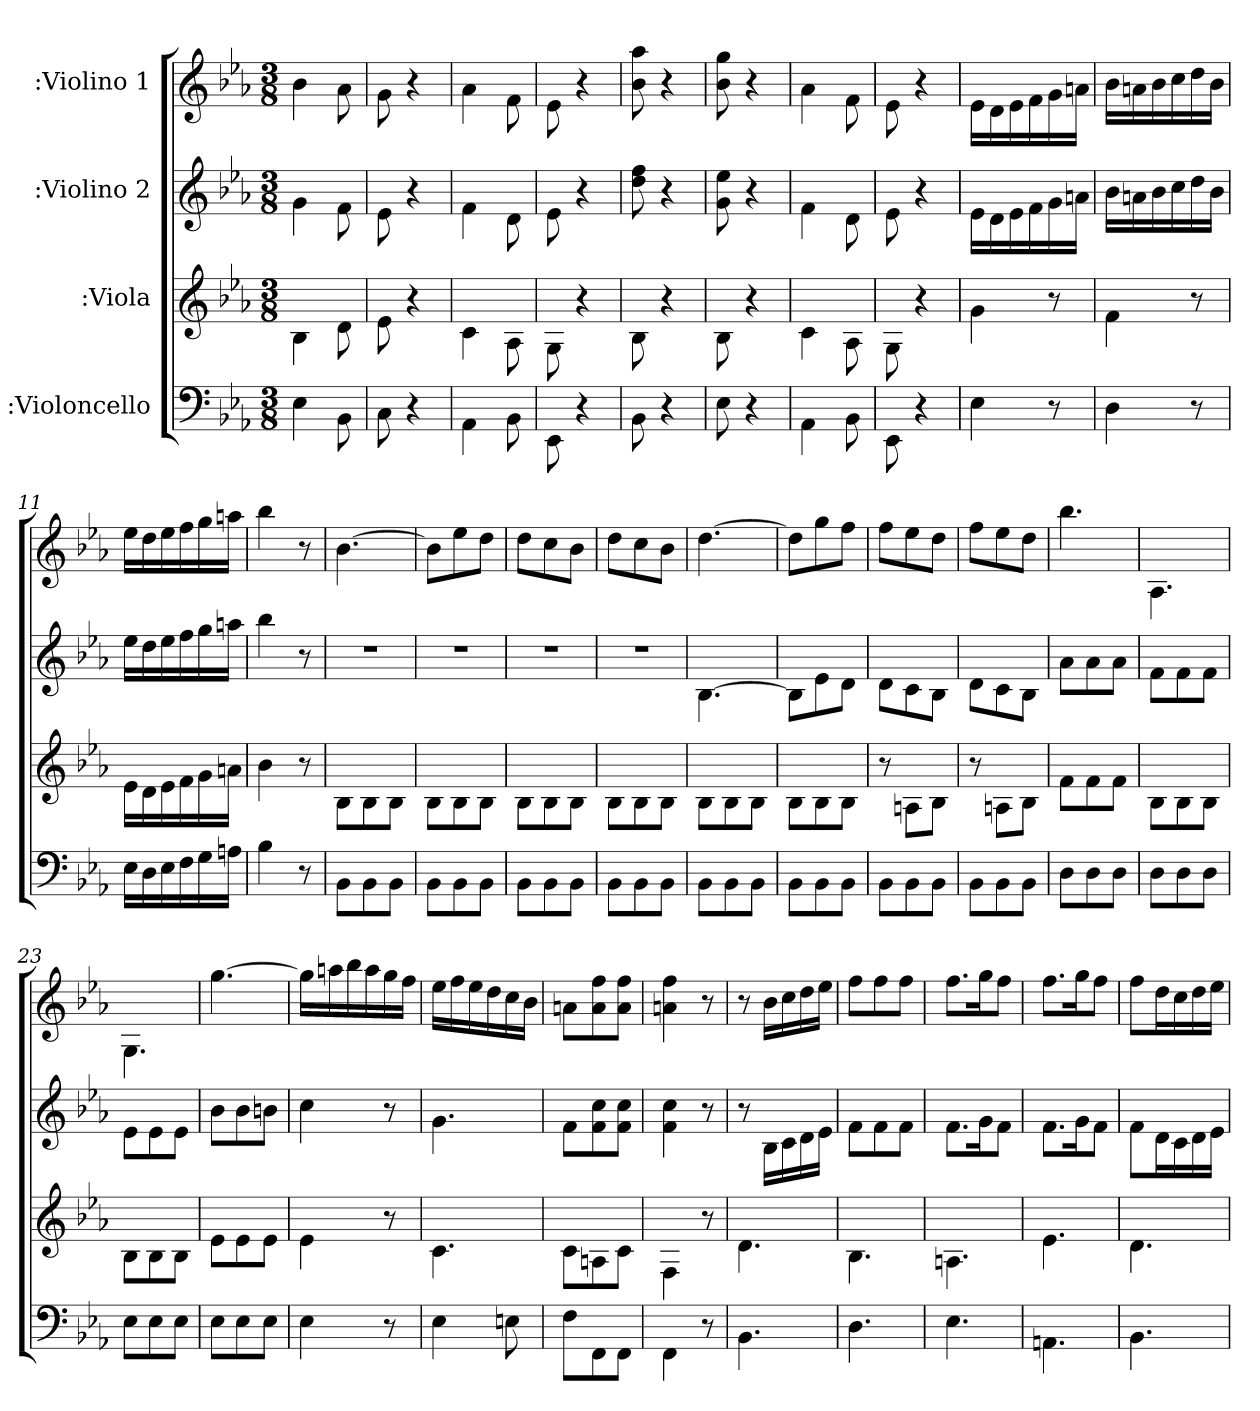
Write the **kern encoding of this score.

**kern	**kern	**kern	**kern
*part4	*part3	*part2	*part1
*staff4	*staff3	*staff2	*staff1
*I":Violoncello	*I":Viola	*I":Violino 2	*I":Violino 1
*k[b-e-a-]	*k[b-e-a-]	*k[b-e-a-]	*k[b-e-a-]
*E-:	*E-:	*E-:	*E-:
*M3/8	*M3/8	*M3/8	*M3/8
=1	=1	=1	=1
4E-\	4B-\	4g\	4b-\
8BB-\	8d\	8f\	8a-\
=2	=2	=2	=2
8C\	8e-\	8e-\	8g\
4r	4r	4r	4r
=3	=3	=3	=3
4AA-\	4c\	4f\	4a-\
8BB-\	8A-\	8d\	8f\
=4	=4	=4	=4
8EE-\	8G\	8e-\	8e-\
4r	4r	4r	4r
=5	=5	=5	=5
8BB-\	8B-\	8ff\ 8dd\	8aa-\ 8b-\
4r	4r	4r	4r
=6	=6	=6	=6
8E-\	8B-\	8ee-\ 8g\	8gg\ 8b-\
4r	4r	4r	4r
=7	=7	=7	=7
4AA-\	4c\	4f\	4a-\
8BB-\	8A-\	8d\	8f\
=8	=8	=8	=8
8EE-\	8G\	8e-\	8e-\
4r	4r	4r	4r
=9	=9	=9	=9
4E-\	4g\	16e-\LL	16e-\LL
.	.	16d\	16d\
.	.	16e-\	16e-\
.	.	16f\	16f\
8r	8r	16g\	16g\
.	.	16an\JJ	16an\JJ
=10	=10	=10	=10
4D\	4f\	16b-\LL	16b-\LL
.	.	16an\	16an\
.	.	16b-\	16b-\
.	.	16cc\	16cc\
8r	8r	16dd\	16dd\
.	.	16b-\JJ	16b-\JJ
=11	=11	=11	=11
16E-\LL	16e-\LL	16ee-\LL	16ee-\LL
16D\	16d\	16dd\	16dd\
16E-\	16e-\	16ee-\	16ee-\
16F\	16f\	16ff\	16ff\
16G\	16g\	16gg\	16gg\
16An\JJ	16an\JJ	16aan\JJ	16aan\JJ
=12	=12	=12	=12
4B-\	4b-\	4bb-\	4bb-\
8r	8r	8r	8r
=13	=13	=13	=13
8BB-\L	8B-\L	4.r	[4.b-\
8BB-\	8B-\	.	.
8BB-\J	8B-\J	.	.
=14	=14	=14	=14
8BB-\L	8B-\L	4.r	8b-\L]
8BB-\	8B-\	.	8ee-\
8BB-\J	8B-\J	.	8dd\J
=15	=15	=15	=15
8BB-\L	8B-\L	4.r	8dd\L
8BB-\	8B-\	.	8cc\
8BB-\J	8B-\J	.	8b-\J
=16	=16	=16	=16
8BB-\L	8B-\L	4.r	8dd\L
8BB-\	8B-\	.	8cc\
8BB-\J	8B-\J	.	8b-\J
=17	=17	=17	=17
8BB-\L	8B-\L	[4.B-\	[4.dd\
8BB-\	8B-\	.	.
8BB-\J	8B-\J	.	.
=18	=18	=18	=18
8BB-\L	8B-\L	8B-\L]	8dd\L]
8BB-\	8B-\	8e-\	8gg\
8BB-\J	8B-\J	8d\J	8ff\J
=19	=19	=19	=19
8BB-\L	8r	8d\L	8ff\L
8BB-\	8An\L	8c\	8ee-\
8BB-\J	8B-\J	8B-\J	8dd\J
=20	=20	=20	=20
8BB-\L	8r	8d\L	8ff\L
8BB-\	8An\L	8c\	8ee-\
8BB-\J	8B-\J	8B-\J	8dd\J
=21	=21	=21	=21
8D\L	8f\L	8a-\L	4.bb-\
8D\	8f\	8a-\	.
8D\J	8f\J	8a-\J	.
=22	=22	=22	=22
8D\L	8B-\L	8f\L	4.A-\
8D\	8B-\	8f\	.
8D\J	8B-\J	8f\J	.
=23	=23	=23	=23
8E-\L	8B-\L	8e-\L	4.G\
8E-\	8B-\	8e-\	.
8E-\J	8B-\J	8e-\J	.
=24	=24	=24	=24
8E-\L	8e-\L	8b-\L	[4.gg\
8E-\	8e-\	8b-\	.
8E-\J	8e-\J	8bn\J	.
=25	=25	=25	=25
4E-\	4e-\	4cc\	16gg\LL]
.	.	.	16aan\
.	.	.	16bb-\
.	.	.	16aa\
8r	8r	8r	16gg\
.	.	.	16ff\JJ
=26	=26	=26	=26
4E-\	4.c\	4.g\	16ee-\LL
.	.	.	16ff\
.	.	.	16ee-\
.	.	.	16dd\
8En\	.	.	16cc\
.	.	.	16b-\JJ
=27	=27	=27	=27
8F\L	8c\L	8f\L	8an\L
8FF\	8An\	8cc\ 8f\	8ff\ 8a\
8FF\J	8c\J	8cc\ 8f\J	8ff\ 8a\J
=28	=28	=28	=28
4FF\	4F\	4cc\ 4f\	4ff\ 4an\
8r	8r	8r	8r
=29	=29	=29	=29
4.BB-\	4.d\	8r	8r
.	.	16B-\LL	16b-\LL
.	.	16c\	16cc\
.	.	16d\	16dd\
.	.	16e-\JJ	16ee-\JJ
=30	=30	=30	=30
4.D\	4.B-\	8f\L	8ff\L
.	.	8f\	8ff\
.	.	8f\J	8ff\J
=31	=31	=31	=31
4.E-\	4.An\	8.f\L	8.ff\L
.	.	16g\K	16gg\K
.	.	8f\J	8ff\J
=32	=32	=32	=32
4.AAn\	4.e-\	8.f\L	8.ff\L
.	.	16g\K	16gg\K
.	.	8f\J	8ff\J
=33	=33	=33	=33
4.BB-\	4.d\	8f\L	8ff\L
.	.	16d\L	16dd\L
.	.	16c\	16cc\
.	.	16d\	16dd\
.	.	16e-\JJ	16ee-\JJ
=	=	=	=
*-	*-	*-	*-
